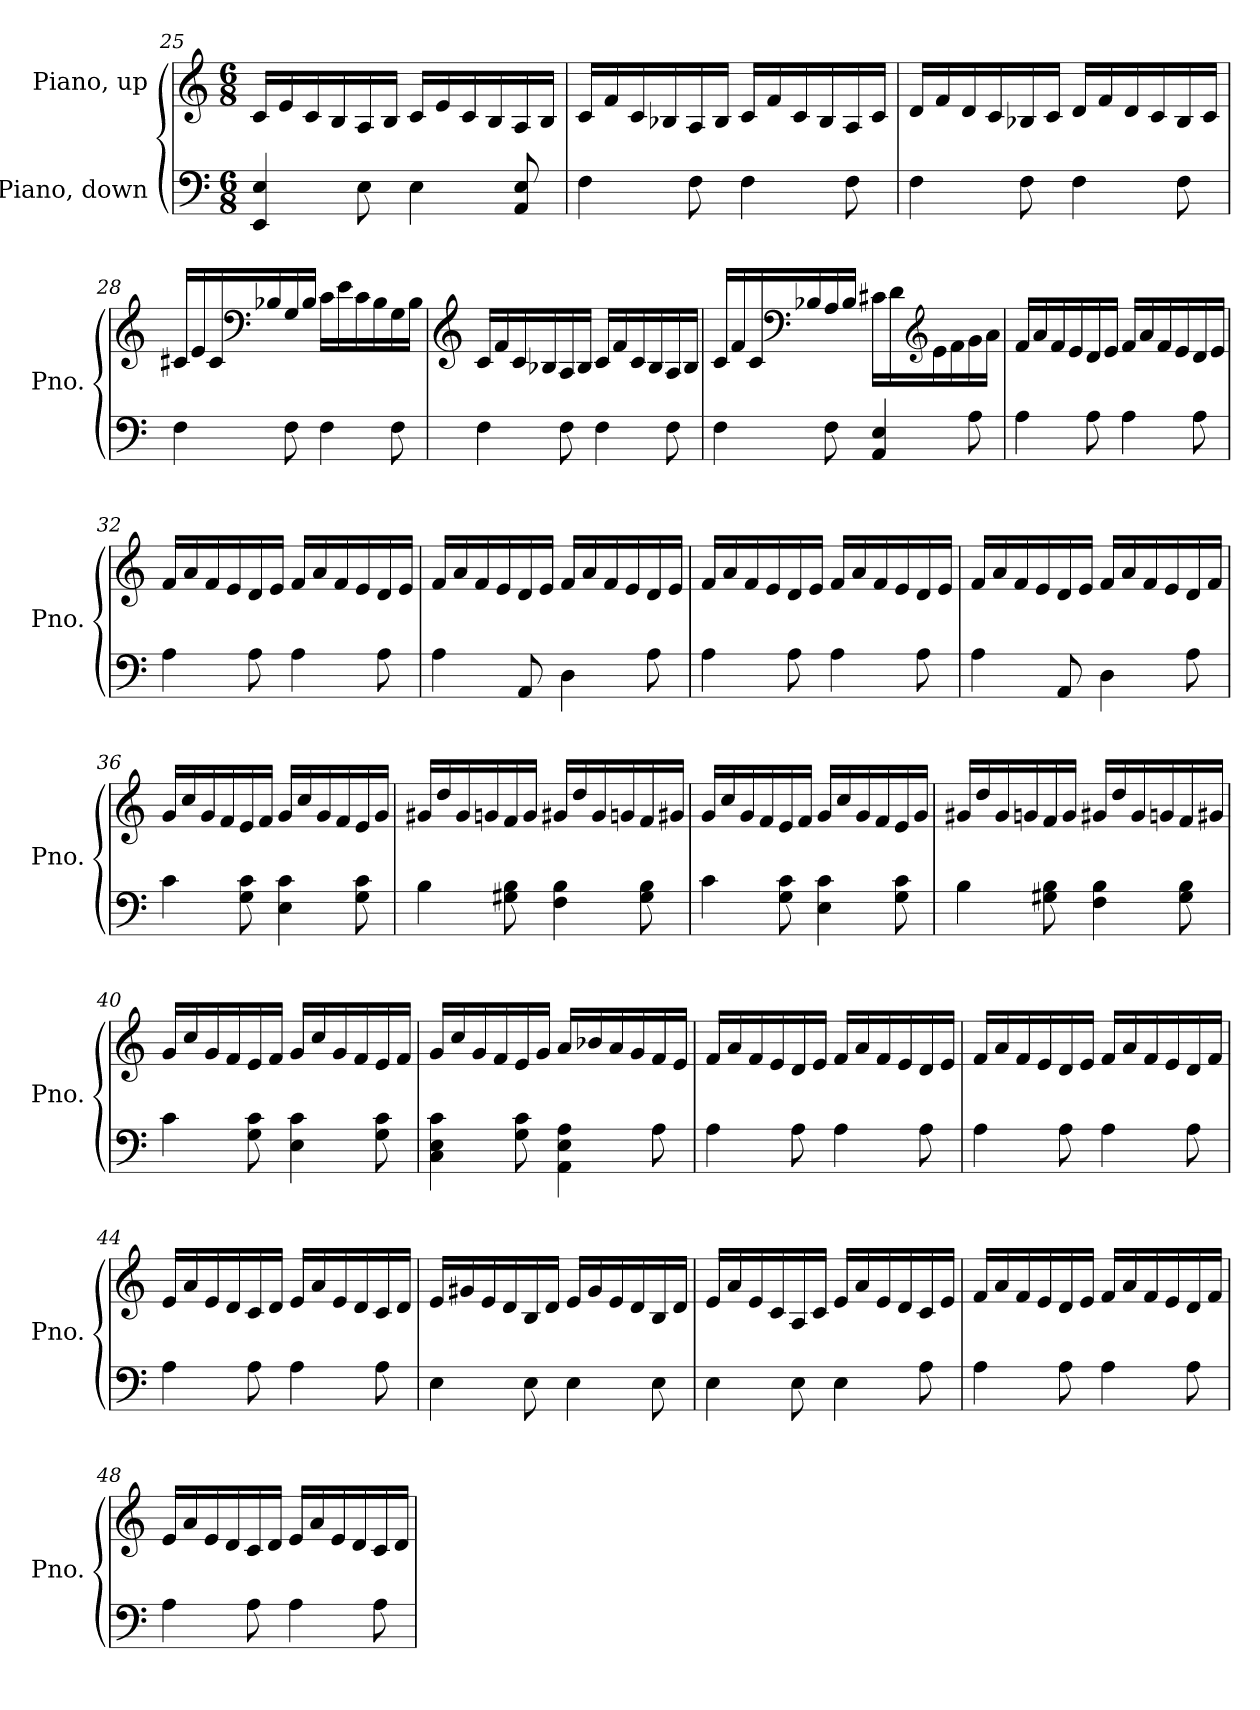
**kern	**kern
*part2	*part1
*staff2	*staff1
*I"Piano, down	*I"Piano, up
*I'Pno.	*I'Pno.
*clefF4	*clefG2
*k[]	*k[]
*M6/8	*M6/8
=25	=25
4EE/ 4E/	16c/LL
.	16e/
.	16c/
.	16B/
8E\	16A/
.	16B/JJ
4E\	16c/LL
.	16e/
.	16c/
.	16B/
8AA/ 8E/	16A/
.	16B/JJ
=26	=26
4F\	16c/LL
.	16f/
.	16c/
.	16B-X/
8F\	16A/
.	16B-/JJ
4F\	16c/LL
.	16f/
.	16c/
.	16B-/
8F\	16A/
.	16c/JJ
!!LO:LB:g=z
=27	=27
4F\	16d/LL
.	16f/
.	16d/
.	16c/
8F\	16B-X/
.	16c/JJ
4F\	16d/LL
.	16f/
.	16d/
.	16c/
8F\	16B-/
.	16c/JJ
=28	=28
4F\	16c#X/LL
.	16e/
.	16c#/
*	*clefF4
.	16B-X/
8F\	16G/
.	16B-/JJ
4F\	16c#\LL
.	16e\
.	16c#\
.	16B-\
8F\	16G\
.	16B-\JJ
!!LO:LB:g=z
=29	=29
*	*clefG2
4F\	16c/LL
.	16f/
.	16c/
.	16B-X/
8F\	16A/
.	16B-/JJ
4F\	16c/LL
.	16f/
.	16c/
.	16B-/
8F\	16A/
.	16B-/JJ
=30	=30
4F\	16c/LL
.	16f/
.	16c/
*	*clefF4
.	16B-X/
8F\	16A/
.	16B-/JJ
4AA/ 4E/	16c#X\LL
.	16d\
*	*clefG2
.	16e\
.	16f\
8A\	16g\
.	16a\JJ
=31	=31
4A\	16f/LL
.	16a/
.	16f/
.	16e/
8A\	16d/
.	16e/JJ
4A\	16f/LL
.	16a/
.	16f/
.	16e/
8A\	16d/
.	16e/JJ
!!LO:LB:g=z
=32	=32
4A\	16f/LL
.	16a/
.	16f/
.	16e/
8A\	16d/
.	16e/JJ
4A\	16f/LL
.	16a/
.	16f/
.	16e/
8A\	16d/
.	16e/JJ
=33	=33
4A\	16f/LL
.	16a/
.	16f/
.	16e/
8AA/	16d/
.	16e/JJ
4D\	16f/LL
.	16a/
.	16f/
.	16e/
8A\	16d/
.	16e/JJ
=34	=34
4A\	16f/LL
.	16a/
.	16f/
.	16e/
8A\	16d/
.	16e/JJ
4A\	16f/LL
.	16a/
.	16f/
.	16e/
8A\	16d/
.	16e/JJ
!!LO:PB:g=z
=35	=35
4A\	16f/LL
.	16a/
.	16f/
.	16e/
8AA/	16d/
.	16e/JJ
4D\	16f/LL
.	16a/
.	16f/
.	16e/
8A\	16d/
.	16f/JJ
=36	=36
4c\	16g/LL
.	16cc/
.	16g/
.	16f/
8G\ 8c\	16e/
.	16f/JJ
4E\ 4c\	16g/LL
.	16cc/
.	16g/
.	16f/
8G\ 8c\	16e/
.	16g/JJ
=37	=37
4B\	16g#X/LL
.	16dd/
.	16g#/
.	16gn/
8G#X\ 8B\	16f/
.	16g/JJ
4F\ 4B\	16g#X/LL
.	16dd/
.	16g#/
.	16gn/
8G#\ 8B\	16f/
.	16g#X/JJ
!!LO:LB:g=z
=38	=38
4c\	16g/LL
.	16cc/
.	16g/
.	16f/
8G\ 8c\	16e/
.	16f/JJ
4E\ 4c\	16g/LL
.	16cc/
.	16g/
.	16f/
8G\ 8c\	16e/
.	16g/JJ
=39	=39
4B\	16g#X/LL
.	16dd/
.	16g#/
.	16gn/
8G#X\ 8B\	16f/
.	16g/JJ
4F\ 4B\	16g#X/LL
.	16dd/
.	16g#/
.	16gn/
8G#\ 8B\	16f/
.	16g#X/JJ
=40	=40
4c\	16g/LL
.	16cc/
.	16g/
.	16f/
8G\ 8c\	16e/
.	16f/JJ
4E\ 4c\	16g/LL
.	16cc/
.	16g/
.	16f/
8G\ 8c\	16e/
.	16f/JJ
!!LO:LB:g=z
=41	=41
4C\ 4E\ 4c\	16g/LL
.	16cc/
.	16g/
.	16f/
8G\ 8c\	16e/
.	16g/JJ
4AA\ 4E\ 4A\	16a/LL
.	16b-X/
.	16a/
.	16g/
8A\	16f/
.	16e/JJ
=42	=42
4A\	16f/LL
.	16a/
.	16f/
.	16e/
8A\	16d/
.	16e/JJ
4A\	16f/LL
.	16a/
.	16f/
.	16e/
8A\	16d/
.	16e/JJ
=43	=43
4A\	16f/LL
.	16a/
.	16f/
.	16e/
8A\	16d/
.	16e/JJ
4A\	16f/LL
.	16a/
.	16f/
.	16e/
8A\	16d/
.	16f/JJ
!!LO:LB:g=z
=44	=44
4A\	16e/LL
.	16a/
.	16e/
.	16d/
8A\	16c/
.	16d/JJ
4A\	16e/LL
.	16a/
.	16e/
.	16d/
8A\	16c/
.	16d/JJ
=45	=45
4E\	16e/LL
.	16g#X/
.	16e/
.	16d/
8E\	16B/
.	16d/JJ
4E\	16e/LL
.	16g#/
.	16e/
.	16d/
8E\	16B/
.	16d/JJ
=46	=46
4E\	16e/LL
.	16a/
.	16e/
.	16c/
8E\	16A/
.	16c/JJ
4E\	16e/LL
.	16a/
.	16e/
.	16d/
8A\	16c/
.	16e/JJ
!!LO:LB:g=z
=47	=47
4A\	16f/LL
.	16a/
.	16f/
.	16e/
8A\	16d/
.	16e/JJ
4A\	16f/LL
.	16a/
.	16f/
.	16e/
8A\	16d/
.	16f/JJ
=48	=48
4A\	16e/LL
.	16a/
.	16e/
.	16d/
8A\	16c/
.	16d/JJ
4A\	16e/LL
.	16a/
.	16e/
.	16d/
8A\	16c/
.	16d/JJ
=	=
*-	*-
